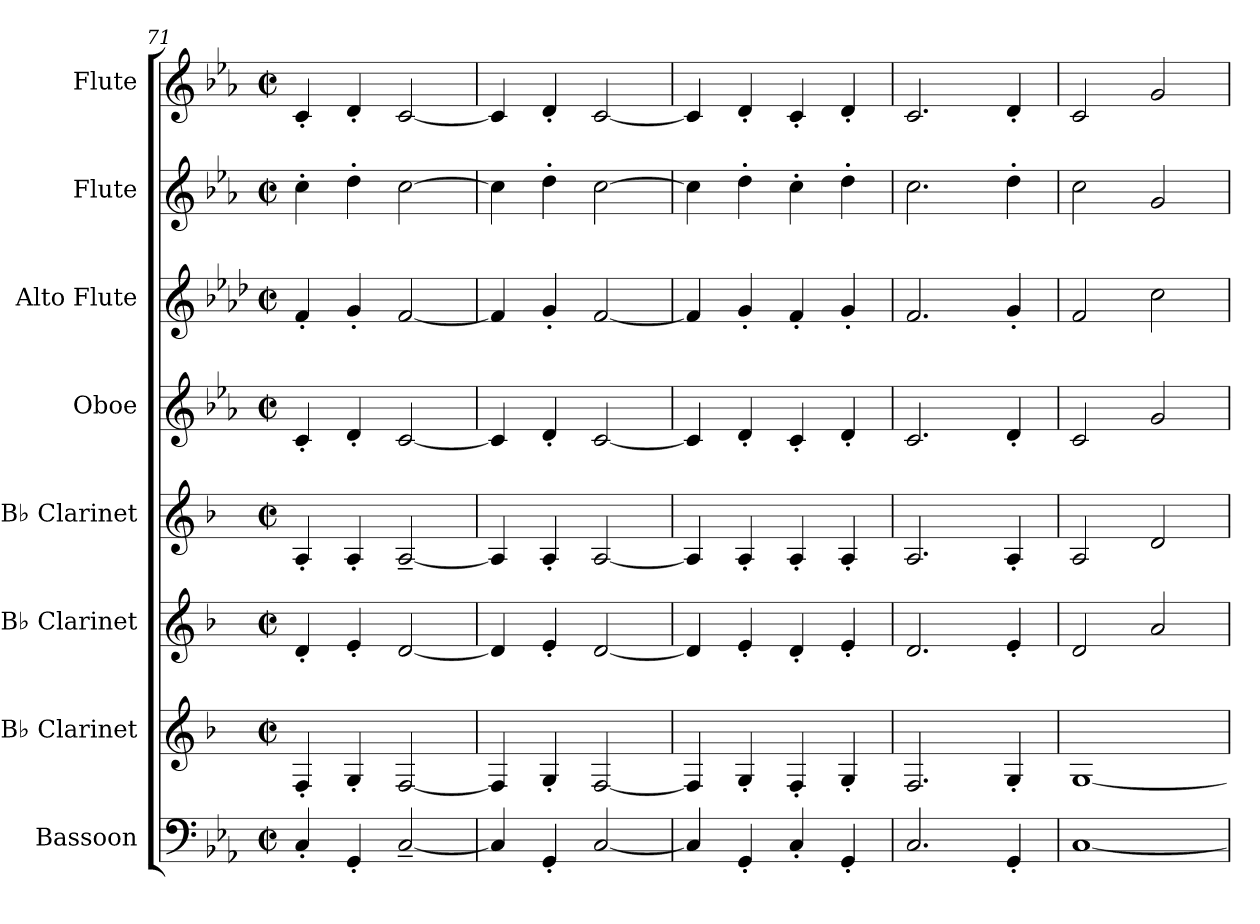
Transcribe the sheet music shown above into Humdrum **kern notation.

**kern	**kern	**kern	**kern	**kern	**kern	**kern	**kern
*part8	*part7	*part6	*part5	*part4	*part3	*part2	*part1
*staff8	*staff7	*staff6	*staff5	*staff4	*staff3	*staff2	*staff1
*I"Bassoon	*I"B♭ Clarinet	*I"B♭ Clarinet	*I"B♭ Clarinet	*I"Oboe	*I"Alto Flute	*I"Flute	*I"Flute
*I'Bsn.	*I'B♭ Cl.	*I'B♭ Cl.	*I'B♭ Cl.	*I'Ob.	*I'A. Fl.	*I'Fl.	*I'Fl.
*clefF4	*clefG2	*clefG2	*clefG2	*clefG2	*clefG2	*clefG2	*clefG2
*	*ITrd1c2	*ITrd1c2	*ITrd1c2	*	*ITrd3c5	*	*
*k[b-e-a-]	*k[b-e-a-]	*k[b-e-a-]	*k[b-e-a-]	*k[b-e-a-]	*k[b-e-a-]	*k[b-e-a-]	*k[b-e-a-]
*M2/2	*M2/2	*M2/2	*M2/2	*M2/2	*M2/2	*M2/2	*M2/2
*met(c|)	*met(c|)	*met(c|)	*met(c|)	*met(c|)	*met(c|)	*met(c|)	*met(c|)
*MM232	*MM232	*MM232	*MM232	*MM232	*MM232	*MM232	*MM232
=71	=71	=71	=71	=71	=71	=71	=71
4C'/	4E-'/	4c'/	4G'/	4c'/	4c'/	4cc'\	4c'/
4GG'/	4F'/	4d'/	4G'/	4d'/	4d'/	4dd'\	4d'/
[2C~/	[2E-/	[2c/	[2G~/	[2c/	[2c/	[2cc\	[2c/
=72	=72	=72	=72	=72	=72	=72	=72
4C/]	4E-/]	4c/]	4G/]	4c/]	4c/]	4cc\]	4c/]
4GG'/	4F'/	4d'/	4G'/	4d'/	4d'/	4dd'\	4d'/
[2C/	[2E-/	[2c/	[2G/	[2c/	[2c/	[2cc\	[2c/
=73	=73	=73	=73	=73	=73	=73	=73
4C/]	4E-/]	4c/]	4G/]	4c/]	4c/]	4cc\]	4c/]
4GG'/	4F'/	4d'/	4G'/	4d'/	4d'/	4dd'\	4d'/
4C'/	4E-'/	4c'/	4G'/	4c'/	4c'/	4cc'\	4c'/
4GG'/	4F'/	4d'/	4G'/	4d'/	4d'/	4dd'\	4d'/
=74	=74	=74	=74	=74	=74	=74	=74
2.C/	2.E-/	2.c/	2.G/	2.c/	2.c/	2.cc\	2.c/
4GG'/	4F'/	4d'/	4G'/	4d'/	4d'/	4dd'\	4d'/
=75	=75	=75	=75	=75	=75	=75	=75
[1C	[1F	2c/	2G/	2c/	2c/	2cc\	2c/
.	.	2g/	2c/	2g/	2g\	2g/	2g/
=	=	=	=	=	=	=	=
*-	*-	*-	*-	*-	*-	*-	*-
